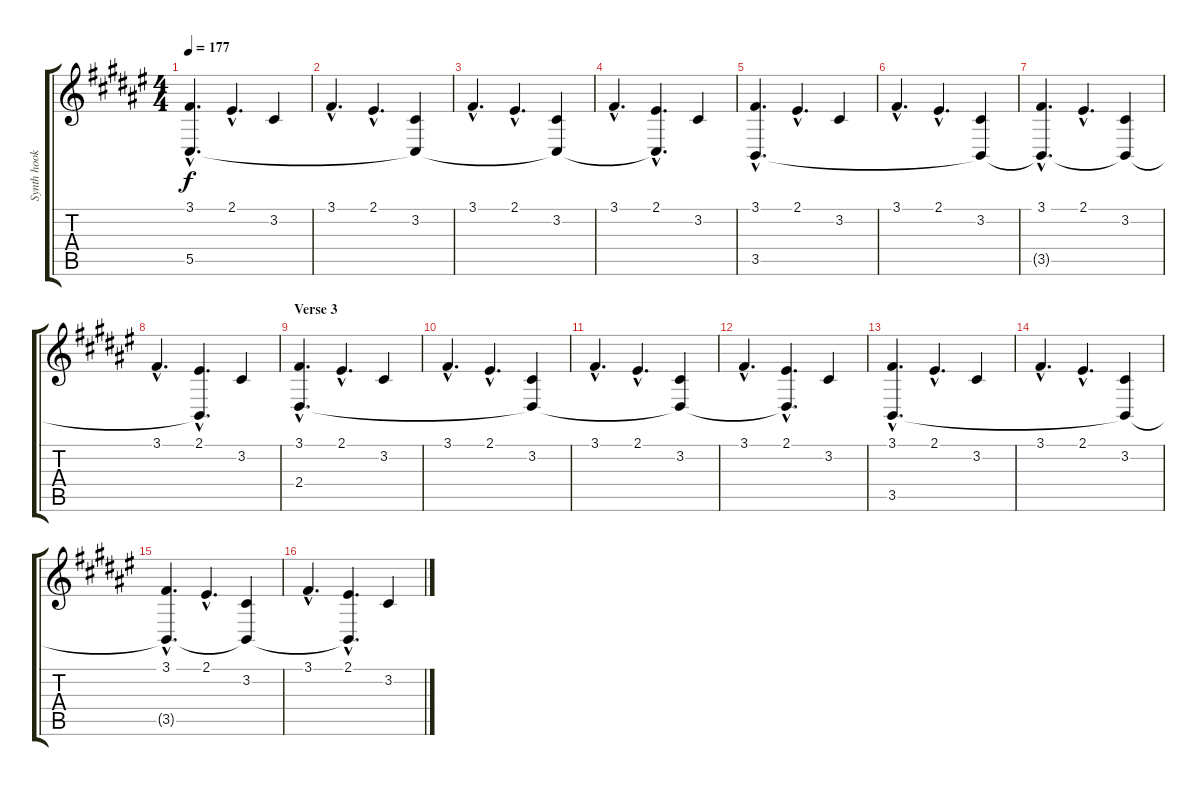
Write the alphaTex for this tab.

\track ("Synth hook" "Synth hook") {instrument lead2sawtooth}
\staff {score tabs}
\tuning (Eb4 Bb3 Gb3 Db3 Ab2 Eb2) {hide}
\ts (4 4)
\tempo 177
\clef g2
\ks d#minor
(3.1{hac} 5.5{hac}).4{d dy f} 2.1{hac}.4{d} 3.2.4 |
3.1{hac}.4{d} 2.1{hac}.4{d} (3.2 5.5{t}).4 |
3.1{hac}.4{d} 2.1{hac}.4{d} (3.2 5.5{t}).4 |
3.1{hac}.4{d} (2.1{hac} 5.5{hac t}).4{d} 3.2.4 |
(3.1{hac} 3.5).4{d} 2.1{hac}.4{d} 3.2.4 |
3.1{hac}.4{d} 2.1{hac}.4{d} (3.2 3.5{t}).4 |
(3.1{hac} 3.5{hac t}).4{d} 2.1{hac}.4{d} (3.2 3.5{t}).4 |
3.1{hac}.4{d} (2.1{hac} 3.5{hac t}).4{d} 3.2.4 |
\section ("" "Verse 3")
(3.1{hac} 2.4).4{d} 2.1{hac}.4{d} 3.2.4 |
3.1{hac}.4{d} 2.1{hac}.4{d} (3.2 2.4{t}).4 |
3.1{hac}.4{d} 2.1{hac}.4{d} (3.2 2.4{t}).4 |
3.1{hac}.4{d} (2.1{hac} 2.4{hac t}).4{d} 3.2.4 |
(3.1{hac} 3.5).4{d} 2.1{hac}.4{d} 3.2.4 |
3.1{hac}.4{d} 2.1{hac}.4{d} (3.2 3.5{t}).4 |
(3.1{hac} 3.5{hac t}).4{d} 2.1{hac}.4{d} (3.2 3.5{t}).4 |
3.1{hac}.4{d} (2.1{hac} 3.5{hac t}).4{d} 3.2.4
